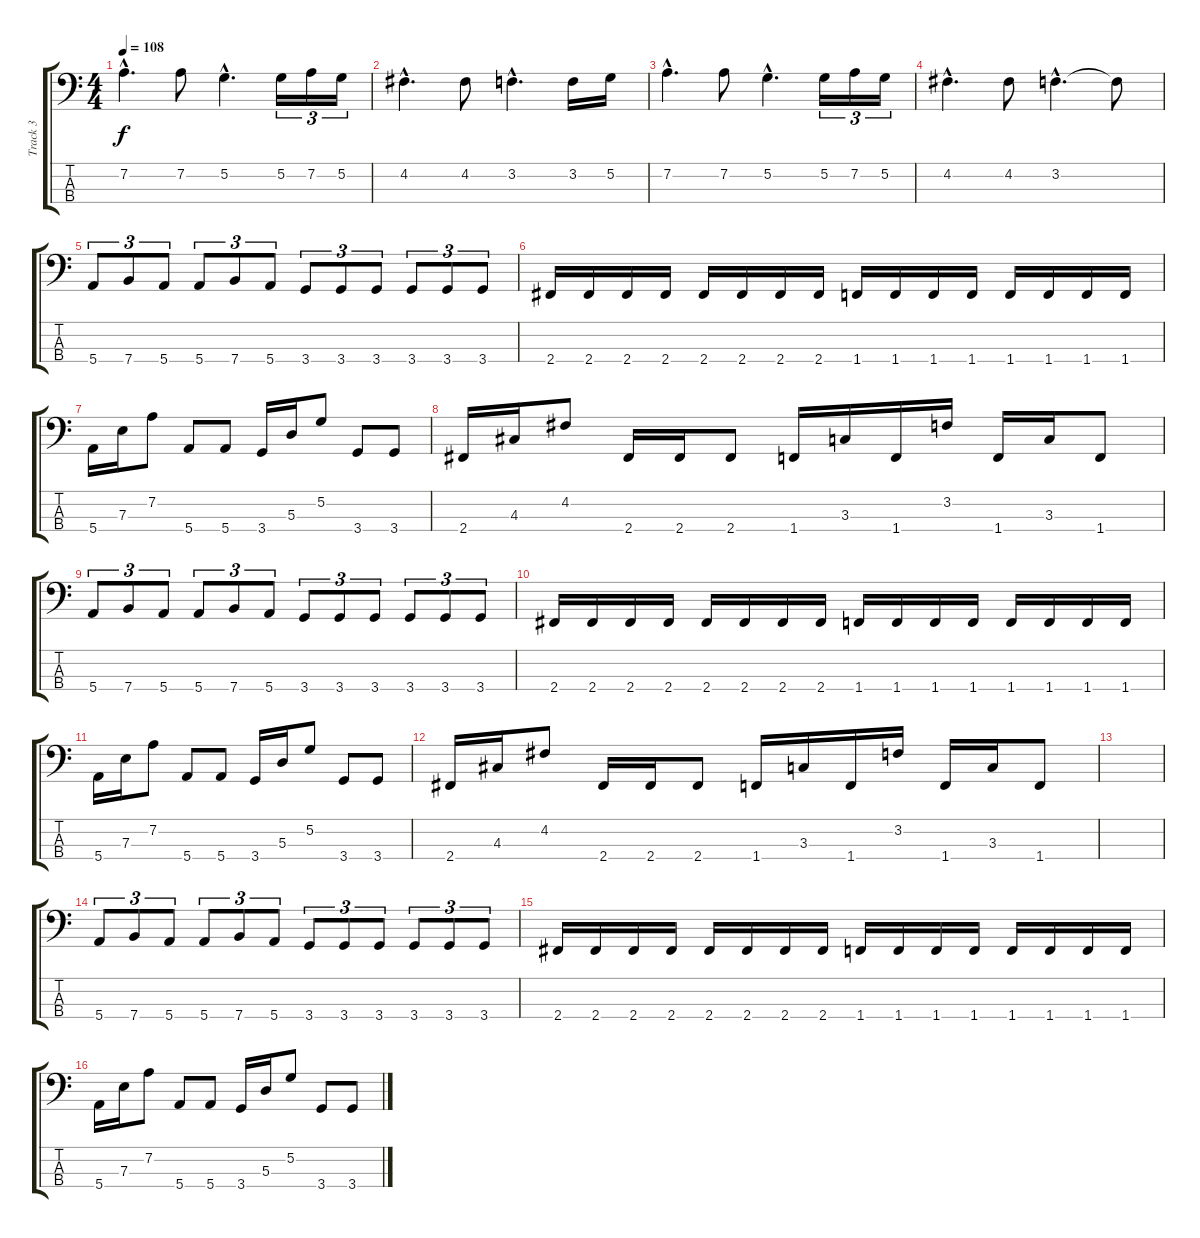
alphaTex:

\track ("Track 3" "Track 3") {instrument electricbasspick}
\staff {score tabs}
\tuning (G2 D2 A1 E1) {hide}
\ts (4 4)
\tempo 108
\clef f4
\ks c
7.2{hac}.4{d dy f instrument electricbasspick} 7.2.8 5.2{hac}.4{d} 5.2.16{tu (3 2)} 7.2.16{tu (3 2)} 5.2.16{tu (3 2)} |
4.2{hac}.4{d} 4.2.8 3.2{hac}.4{d} 3.2.16 5.2.16 |
7.2{hac}.4{d} 7.2.8 5.2{hac}.4{d} 5.2.16{tu (3 2)} 7.2.16{tu (3 2)} 5.2.16{tu (3 2)} |
4.2{hac}.4{d} 4.2.8 3.2{hac}.4{d} 3.2{t}.8 |
5.4.8{tu (3 2)} 7.4.8{tu (3 2)} 5.4.8{tu (3 2)} 5.4.8{tu (3 2)} 7.4.8{tu (3 2)} 5.4.8{tu (3 2)} 3.4.8{tu (3 2)} 3.4.8{tu (3 2)} 3.4.8{tu (3 2)} 3.4.8{tu (3 2)} 3.4.8{tu (3 2)} 3.4.8{tu (3 2)} |
2.4.16 2.4.16 2.4.16 2.4.16 2.4.16 2.4.16 2.4.16 2.4.16 1.4.16 1.4.16 1.4.16 1.4.16 1.4.16 1.4.16 1.4.16 1.4.16 |
5.4.16 7.3.16 7.2.8 5.4.8 5.4.8 3.4.16 5.3.16 5.2.8 3.4.8 3.4.8 |
2.4.16 4.3.16 4.2.8 2.4.16 2.4.16 2.4.8 1.4.16 3.3.16 1.4.16 3.2.16 1.4.16 3.3.16 1.4.8 |
5.4.8{tu (3 2)} 7.4.8{tu (3 2)} 5.4.8{tu (3 2)} 5.4.8{tu (3 2)} 7.4.8{tu (3 2)} 5.4.8{tu (3 2)} 3.4.8{tu (3 2)} 3.4.8{tu (3 2)} 3.4.8{tu (3 2)} 3.4.8{tu (3 2)} 3.4.8{tu (3 2)} 3.4.8{tu (3 2)} |
2.4.16 2.4.16 2.4.16 2.4.16 2.4.16 2.4.16 2.4.16 2.4.16 1.4.16 1.4.16 1.4.16 1.4.16 1.4.16 1.4.16 1.4.16 1.4.16 |
5.4.16 7.3.16 7.2.8 5.4.8 5.4.8 3.4.16 5.3.16 5.2.8 3.4.8 3.4.8 |
2.4.16 4.3.16 4.2.8 2.4.16 2.4.16 2.4.8 1.4.16 3.3.16 1.4.16 3.2.16 1.4.16 3.3.16 1.4.8 |
|
5.4.8{tu (3 2)} 7.4.8{tu (3 2)} 5.4.8{tu (3 2)} 5.4.8{tu (3 2)} 7.4.8{tu (3 2)} 5.4.8{tu (3 2)} 3.4.8{tu (3 2)} 3.4.8{tu (3 2)} 3.4.8{tu (3 2)} 3.4.8{tu (3 2)} 3.4.8{tu (3 2)} 3.4.8{tu (3 2)} |
2.4.16 2.4.16 2.4.16 2.4.16 2.4.16 2.4.16 2.4.16 2.4.16 1.4.16 1.4.16 1.4.16 1.4.16 1.4.16 1.4.16 1.4.16 1.4.16 |
5.4.16 7.3.16 7.2.8 5.4.8 5.4.8 3.4.16 5.3.16 5.2.8 3.4.8 3.4.8
